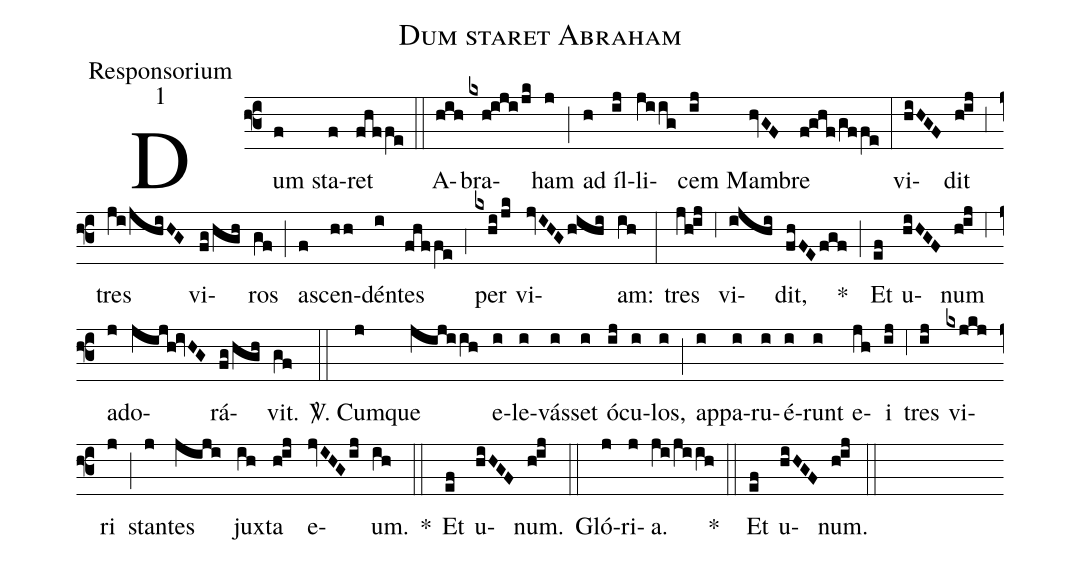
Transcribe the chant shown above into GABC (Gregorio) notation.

name:Dum staret Abraham;
office-part:Responsorium;
mode:1;
%%
(f3) Dum(f) sta(f)ret(fhffe) (::)
A(hih)bra(kxh!iji/jk)ham(j) (;) ad(h) íl(ij)li(jiig)cem(ij) Mam(hvGF)bre(f!ghf/gffe) (:)
vi(hiHGF)dit(h!ij) (,3) tres(ji/jhiHG) vi(fg/hgh)ros(gf) (;) a(f)scen(hh)dén(i)tes(fhffe) (,4) per(kxhi/jk) vi(jvIHG/hihi)am:(ih) (:)
tres(jh!ij) (,6) vi(ijhi)dit,(fhFE/fgf) *(;) Et(ef) u(hiHGF)num(h!ij) (,6) a(j)do(jijh!ivHG)rá(fg/hgh)vit.(gf) (::)

<sp>V/</sp>. Cum(j)que(jijiih) e(i)le(i)vás(i)set(i) ó(ij)cu(i)los,(i) (;) ap(i)pa(i)ru(i)é(i)runt(i) e(jh)i(ij) (,6) tres(ij) vi(kxjkj)ri(j) (;) stan(j)tes(jiji) jux(ih)ta(h!ij) e(jvIHG/ij)um.(ih) *(::) Et(ef) u(hiHGF)num.(h!ij) (::)

Gló(j)ri(j)a.(ji/jiih) *(::) Et(ef) u(hiHGF)num.(h!ij) (::)
